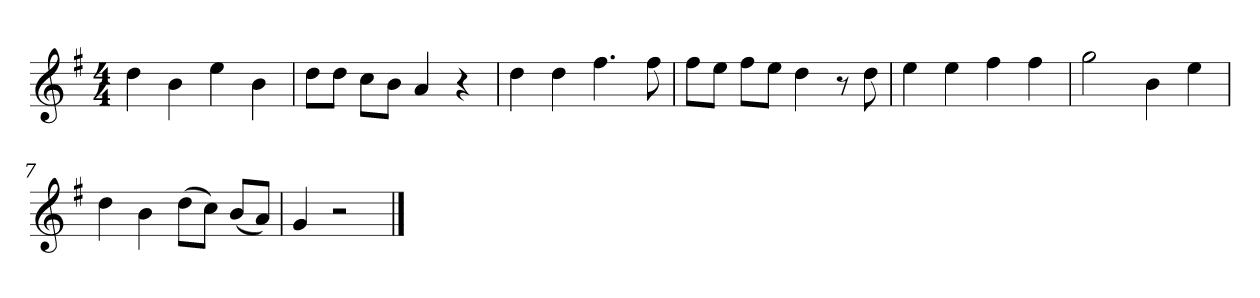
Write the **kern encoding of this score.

**kern
*part1
*staff1
*k[f#]
*M4/4
*MM120
=1
4dd
4b
4ee
4b
=2
8ddL
8ddJ
8ccL
8bJ
4a
4r
=3
4dd
4dd
4.ff#
8ff#
=4
8ff#L
8eeJ
8ff#L
8eeJ
4dd
8r
8dd
=5
4ee
4ee
4ff#
4ff#
=6
2gg
4b
4ee
=7
4dd
4b
(8ddL
8ccJ)
(8bL
8aJ)
=8
4g
2r
==
*-
